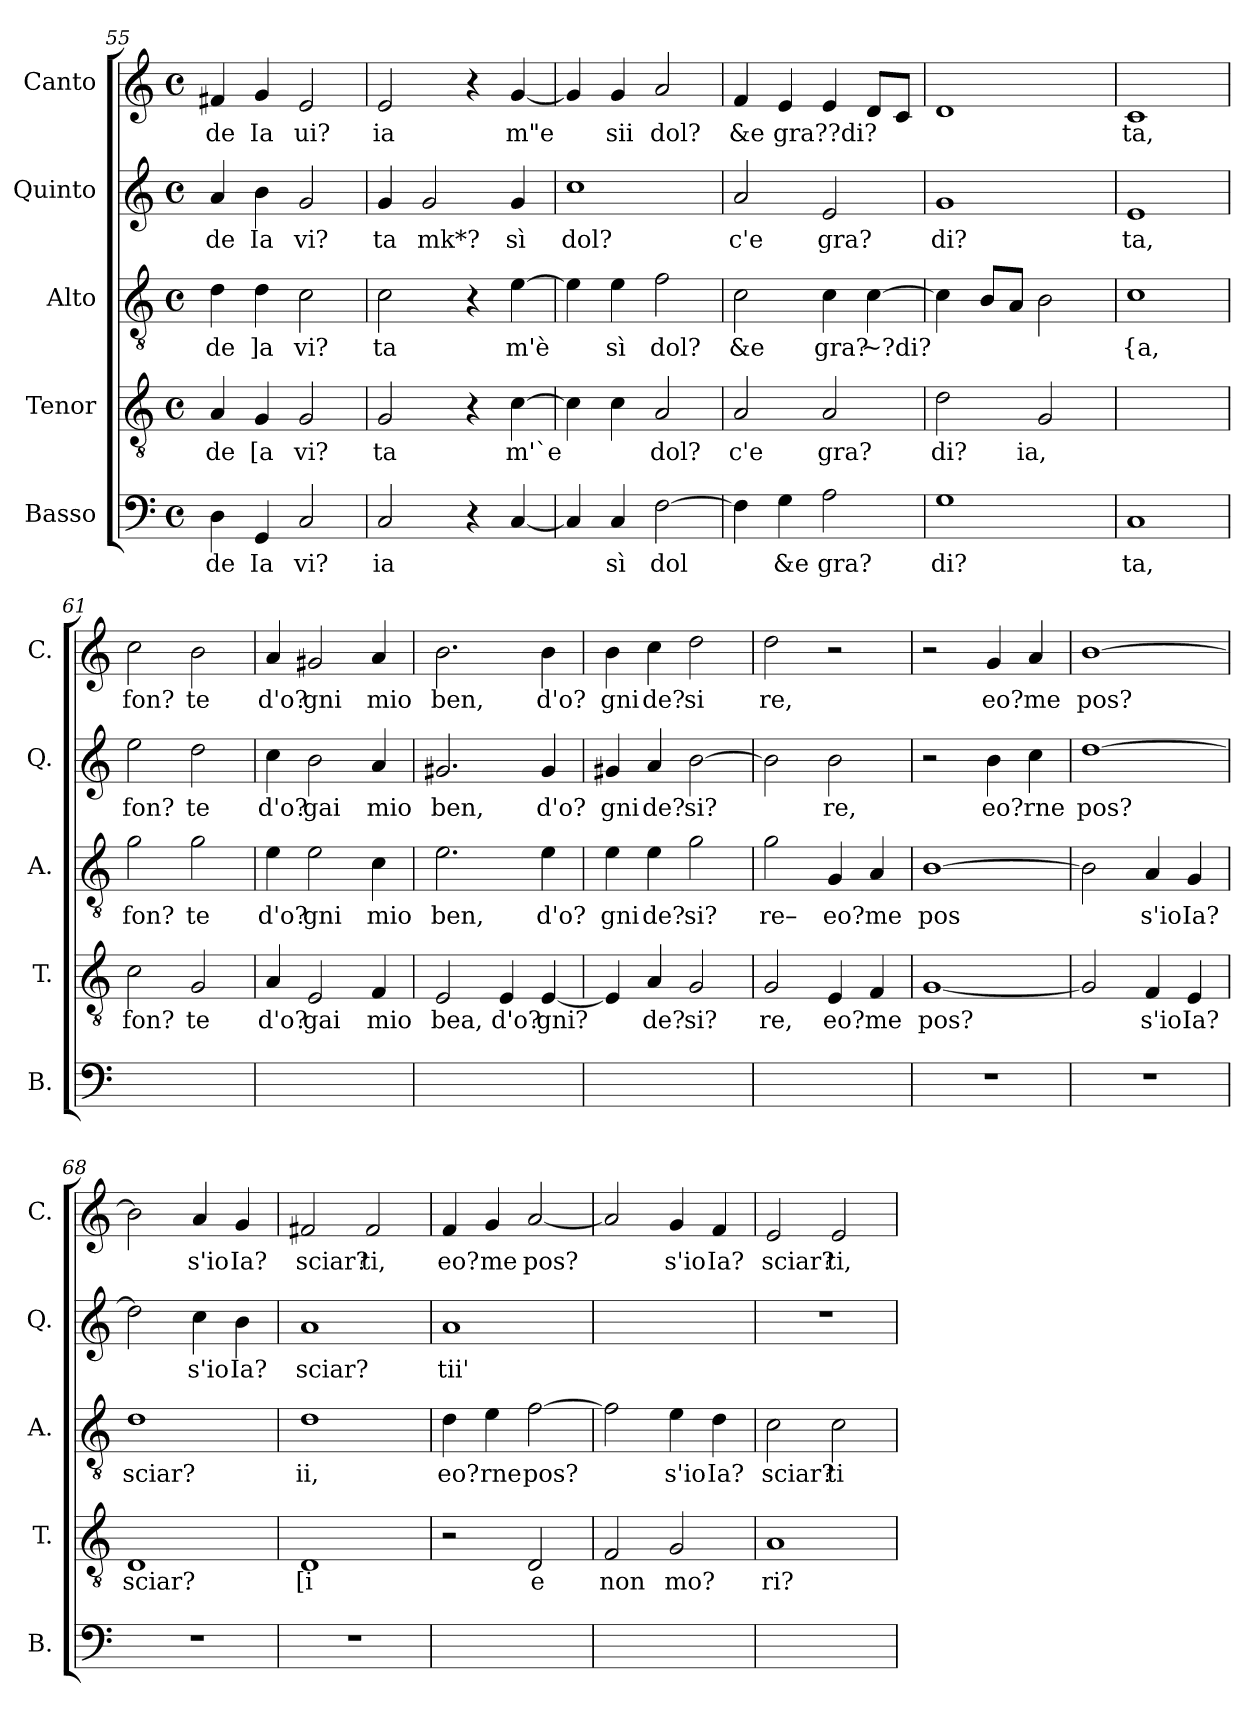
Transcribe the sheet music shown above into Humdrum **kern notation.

**kern	**text	**kern	**text	**kern	**text	**kern	**text	**kern	**text
*part5	*part5	*part4	*part4	*part3	*part3	*part2	*part2	*part1	*part1
*staff5	*staff5	*staff4	*staff4	*staff3	*staff3	*staff2	*staff2	*staff1	*staff1
*I"Basso	*	*I"Tenor	*	*I"Alto	*	*I"Quinto	*	*I"Canto	*
*I'B.	*	*I'T.	*	*I'A.	*	*I'Q.	*	*I'C.	*
*clefF4	*	*clefGv2	*	*clefGv2	*	*clefG2	*	*clefG2	*
*k[]	*	*k[]	*	*k[]	*	*k[]	*	*k[]	*
*C:	*	*C:	*	*C:	*	*C:	*	*C:	*
*M4/4	*	*M4/4	*	*M4/4	*	*M4/4	*	*M4/4	*
*met(c)	*	*met(c)	*	*met(c)	*	*met(c)	*	*met(c)	*
=55	=55	=55	=55	=55	=55	=55	=55	=55	=55
!	!LO:LY:b	!	!LO:LY:b	!	!LO:LY:b	!	!LO:LY:b	!	!LO:LY:b
4D\	de	4A/	de	4d\	de	4a/	de	4f#X/	de
!	!LO:LY:b	!	!LO:LY:b	!	!LO:LY:b	!	!LO:LY:b	!	!LO:LY:b
4GG/	Ia	4G/	[a	4d\	]a	4b\	Ia	4g/	Ia
!	!LO:LY:b	!	!LO:LY:b	!	!LO:LY:b	!	!LO:LY:b	!	!LO:LY:b
2C/	vi?	2G/	vi?	2c\	vi?	2g/	vi?	2e/	ui?
=56	=56	=56	=56	=56	=56	=56	=56	=56	=56
!	!LO:LY:b	!	!LO:LY:b	!	!LO:LY:b	!	!LO:LY:b	!	!LO:LY:b
2C/	ia	2G/	ta	2c\	ta	4g/	ta	2e/	ia
!	!	!	!	!	!	!	!LO:LY:b	!	!
.	.	.	.	.	.	2g/	mk*?	.	.
4r	.	4r	.	4r	.	.	.	4r	.
!	!	!	!LO:LY:b	!	!LO:LY:b	!	!LO:LY:b	!	!LO:LY:b
[4C/	.	[4c\	m'`e	[4e\	m'è	4g/	sì	[4g/	m"e
=57	=57	=57	=57	=57	=57	=57	=57	=57	=57
!	!	!	!	!	!	!	!LO:LY:b	!	!
4C/]	.	4c\]	.	4e\]	.	1cc	dol?	4g/]	.
!	!LO:LY:b	!	!	!	!LO:LY:b	!	!	!	!LO:LY:b
4C/	sì	4c\	.	4e\	sì	.	.	4g/	sii
!	!LO:LY:b	!	!LO:LY:b	!	!LO:LY:b	!	!	!	!LO:LY:b
[2F\	dol	2A/	dol?	2f\	dol?	.	.	2a/	dol?
=58	=58	=58	=58	=58	=58	=58	=58	=58	=58
!	!	!	!LO:LY:b	!	!LO:LY:b	!	!LO:LY:b	!	!LO:LY:b
4F\]	.	2A/	c'e	2c\	&e	2a/	c'e	4f/	&e
!	!LO:LY:b	!	!	!	!	!	!	!	!LO:LY:b
4G\	&e	.	.	.	.	.	.	4e/	gra??di?
!	!LO:LY:b	!	!LO:LY:b	!	!LO:LY:b	!	!LO:LY:b	!	!
2A\	gra?	2A/	gra?	4c\	gra?	2e/	gra?	4e/	.
!	!	!	!	!	!LO:LY:b	!	!	!	!
.	.	.	.	[4c\	~?di?	.	.	8d/L	.
.	.	.	.	.	.	.	.	8c/J	.
!!LO:PB:g=z
=59	=59	=59	=59	=59	=59	=59	=59	=59	=59
!	!LO:LY:b	!	!LO:LY:b	!	!	!	!LO:LY:b	!	!
1G	di?	2d\	di?	4c\]	.	1g	di?	1d	.
.	.	.	.	8B/L	.	.	.	.	.
.	.	.	.	8A/J	.	.	.	.	.
!	!	!	!LO:LY:b	!	!	!	!	!	!
.	.	2G/	ia,	2B\	.	.	.	.	.
=60	=60	=60	=60	=60	=60	=60	=60	=60	=60
!	!LO:LY:b	!	!	!	!LO:LY:b	!	!LO:LY:b	!	!LO:LY:b
1C	ta,	1ryy	.	1c	{a,	1e	ta,	1c	ta,
=61	=61	=61	=61	=61	=61	=61	=61	=61	=61
!	!	!	!LO:LY:b	!	!LO:LY:b	!	!LO:LY:b	!	!LO:LY:b
1ryy	.	2c\	fon?	2g\	fon?	2ee\	fon?	2cc\	fon?
!	!	!	!LO:LY:b	!	!LO:LY:b	!	!LO:LY:b	!	!LO:LY:b
.	.	2G/	te	2g\	te	2dd\	te	2b\	te
=62	=62	=62	=62	=62	=62	=62	=62	=62	=62
!	!	!	!LO:LY:b	!	!LO:LY:b	!	!LO:LY:b	!	!LO:LY:b
1ryy	.	4A/	d'o?	4e\	d'o?	4cc\	d'o?	4a/	d'o?
!	!	!	!LO:LY:b	!	!LO:LY:b	!	!LO:LY:b	!	!LO:LY:b
.	.	2E/	gai	2e\	gni	2b\	gai	2g#X/	gni
!	!	!	!LO:LY:b	!	!LO:LY:b	!	!LO:LY:b	!	!LO:LY:b
.	.	4F/	mio	4c\	mio	4a/	mio	4a/	mio
=63	=63	=63	=63	=63	=63	=63	=63	=63	=63
!	!	!	!LO:LY:b	!	!LO:LY:b	!	!LO:LY:b	!	!LO:LY:b
1ryy	.	2E/	bea,	2.e\	ben,	2.g#X/	ben,	2.b\	ben,
!	!	!	!LO:LY:b	!	!	!	!	!	!
.	.	4E/	d'o?	.	.	.	.	.	.
!	!	!	!LO:LY:b	!	!LO:LY:b	!	!LO:LY:b	!	!LO:LY:b
.	.	[4E/	gni?	4e\	d'o?	4g#/	d'o?	4b\	d'o?
=64	=64	=64	=64	=64	=64	=64	=64	=64	=64
!	!	!	!	!	!LO:LY:b	!	!LO:LY:b	!	!LO:LY:b
1ryy	.	4E/]	.	4e\	gni	4g#X/	gni	4b\	gni
!	!	!	!LO:LY:b	!	!LO:LY:b	!	!LO:LY:b	!	!LO:LY:b
.	.	4A/	de?	4e\	de?	4a/	de?	4cc\	de?
!	!	!	!LO:LY:b	!	!LO:LY:b	!	!LO:LY:b	!	!LO:LY:b
.	.	2G/	si?	2g\	si?	[2b\	si?	2dd\	si
!!LO:LB:g=z
=65	=65	=65	=65	=65	=65	=65	=65	=65	=65
!	!	!	!LO:LY:b	!	!LO:LY:b	!	!	!	!LO:LY:b
1ryy	.	2G/	re,	2g\	re–	2b\]	.	2dd\	re,
!	!	!	!LO:LY:b	!	!LO:LY:b	!	!LO:LY:b	!	!
.	.	4E/	eo?	4G/	eo?	2b\	re,	2r	.
!	!	!	!LO:LY:b	!	!LO:LY:b	!	!	!	!
.	.	4F/	me	4A/	me	.	.	.	.
=66	=66	=66	=66	=66	=66	=66	=66	=66	=66
!	!	!	!LO:LY:b	!	!LO:LY:b	!	!	!	!
1r	.	[1G	pos?	[1B	pos	2r	.	2r	.
!	!	!	!	!	!	!	!LO:LY:b	!	!LO:LY:b
.	.	.	.	.	.	4b\	eo?	4g/	eo?
!	!	!	!	!	!	!	!LO:LY:b	!	!LO:LY:b
.	.	.	.	.	.	4cc\	rne	4a/	me
=67	=67	=67	=67	=67	=67	=67	=67	=67	=67
!	!	!	!	!	!	!	!LO:LY:b	!	!LO:LY:b
1r	.	2G/]	.	2B\]	.	[1dd	pos?	[1b	pos?
!	!	!	!LO:LY:b	!	!LO:LY:b	!	!	!	!
.	.	4F/	s'io	4A/	s'io	.	.	.	.
!	!	!	!LO:LY:b	!	!LO:LY:b	!	!	!	!
.	.	4E/	Ia?	4G/	Ia?	.	.	.	.
=68	=68	=68	=68	=68	=68	=68	=68	=68	=68
!	!	!	!LO:LY:b	!	!LO:LY:b	!	!	!	!
1r	.	1D	sciar?	1d	sciar?	2dd\]	.	2b\]	.
!	!	!	!	!	!	!	!LO:LY:b	!	!LO:LY:b
.	.	.	.	.	.	4cc\	s'io	4a/	s'io
!	!	!	!	!	!	!	!LO:LY:b	!	!LO:LY:b
.	.	.	.	.	.	4b\	Ia?	4g/	Ia?
=69	=69	=69	=69	=69	=69	=69	=69	=69	=69
!	!	!	!LO:LY:b	!	!LO:LY:b	!	!LO:LY:b	!	!LO:LY:b
1r	.	1D	[i	1d	ii,	1a	sciar?	2f#X/	sciar?
!	!	!	!	!	!	!	!	!	!LO:LY:b
.	.	.	.	.	.	.	.	2f#/	ti,
=70	=70	=70	=70	=70	=70	=70	=70	=70	=70
!	!	!	!	!	!LO:LY:b	!	!LO:LY:b	!	!LO:LY:b
1ryy	.	2r	.	4d\	eo?	1a	tii'	4f/	eo?
!	!	!	!	!	!LO:LY:b	!	!	!	!LO:LY:b
.	.	.	.	4e\	rne	.	.	4g/	me
!	!	!	!LO:LY:b	!	!LO:LY:b	!	!	!	!LO:LY:b
.	.	2D/	e	[2f\	pos?	.	.	[2a/	pos?
!!LO:PB:g=z
=71	=71	=71	=71	=71	=71	=71	=71	=71	=71
!	!	!	!LO:LY:b	!	!	!	!	!	!
1ryy	.	2F/	non	2f\]	.	1ryy	.	2a/]	.
!	!	!	!LO:LY:b	!	!LO:LY:b	!	!	!	!LO:LY:b
.	.	2G/	mo?	4e\	s'io	.	.	4g/	s'io
!	!	!	!	!	!LO:LY:b	!	!	!	!LO:LY:b
.	.	.	.	4d\	Ia?	.	.	4f/	Ia?
=72	=72	=72	=72	=72	=72	=72	=72	=72	=72
!	!	!	!LO:LY:b	!	!LO:LY:b	!	!	!	!LO:LY:b
1ryy	.	1A	ri?	2c\	sciar?	1r	.	2e/	sciar?
!	!	!	!	!	!LO:LY:b	!	!	!	!LO:LY:b
.	.	.	.	2c\	ti	.	.	2e/	ti,
=	=	=	=	=	=	=	=	=	=
*-	*-	*-	*-	*-	*-	*-	*-	*-	*-
